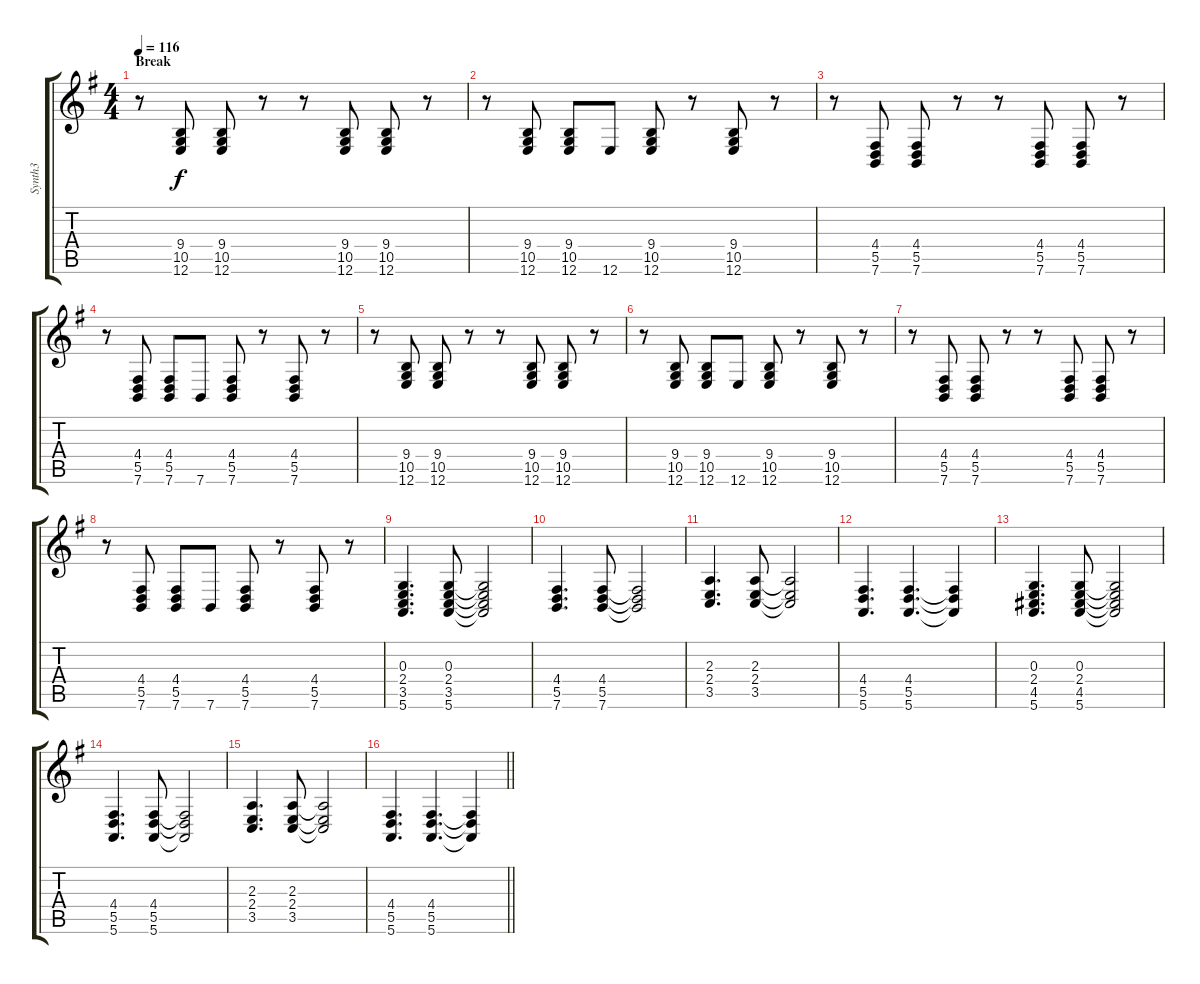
\track ("Synth3" "Synth3") {instrument stringensemble1}
\staff {score tabs}
\tuning (E4 B3 G3 D3 A2 E2) {hide}
\ts (4 4)
\section ("" "Break")
\tempo 116
\clef g2
\ks g
r.8{dy f} (9.4 10.5 12.6).8 (9.4 10.5 12.6).8 r.8 r.8 (9.4 10.5 12.6).8 (9.4 10.5 12.6).8 r.8 |
r.8 (9.4 10.5 12.6).8 (9.4 10.5 12.6).8 12.6.8 (9.4 10.5 12.6).8 r.8 (9.4 10.5 12.6).8 r.8 |
r.8 (4.4 5.5 7.6).8 (4.4 5.5 7.6).8 r.8 r.8 (4.4 5.5 7.6).8 (4.4 5.5 7.6).8 r.8 |
r.8 (4.4 5.5 7.6).8 (4.4 5.5 7.6).8 7.6.8 (4.4 5.5 7.6).8 r.8 (4.4 5.5 7.6).8 r.8 |
r.8 (9.4 10.5 12.6).8 (9.4 10.5 12.6).8 r.8 r.8 (9.4 10.5 12.6).8 (9.4 10.5 12.6).8 r.8 |
r.8 (9.4 10.5 12.6).8 (9.4 10.5 12.6).8 12.6.8 (9.4 10.5 12.6).8 r.8 (9.4 10.5 12.6).8 r.8 |
r.8 (4.4 5.5 7.6).8 (4.4 5.5 7.6).8 r.8 r.8 (4.4 5.5 7.6).8 (4.4 5.5 7.6).8 r.8 |
r.8 (4.4 5.5 7.6).8 (4.4 5.5 7.6).8 7.6.8 (4.4 5.5 7.6).8 r.8 (4.4 5.5 7.6).8 r.8 |
(0.3 2.4 3.5 5.6).4{d} (0.3 2.4 3.5 5.6).8 (0.3{t} 2.4{t} 3.5{t} 5.6{t}).2 |
(4.4 5.5 7.6).4{d} (4.4 5.5 7.6).8 (4.4{t} 5.5{t} 7.6{t}).2 |
(2.3 2.4 3.5).4{d} (2.3 2.4 3.5).8 (2.3{t} 2.4{t} 3.5{t}).2 |
(4.4 5.5 5.6).4{d} (4.4 5.5 5.6).4{d} (4.4{t} 5.5{t} 5.6{t}).4 |
(0.3 2.4 4.5 5.6).4{d} (0.3 2.4 4.5 5.6).8 (0.3{t} 2.4{t} 4.5{t} 5.6{t}).2 |
(4.4 5.5 5.6).4{d} (4.4 5.5 5.6).8 (4.4{t} 5.5{t} 5.6{t}).2 |
(2.3 2.4 3.5).4{d} (2.3 2.4 3.5).8 (2.3{t} 2.4{t} 3.5{t}).2 |
\barLineRight lightlight
(4.4 5.5 5.6).4{d} (4.4 5.5 5.6).4{d} (4.4{t} 5.5{t} 5.6{t}).4
